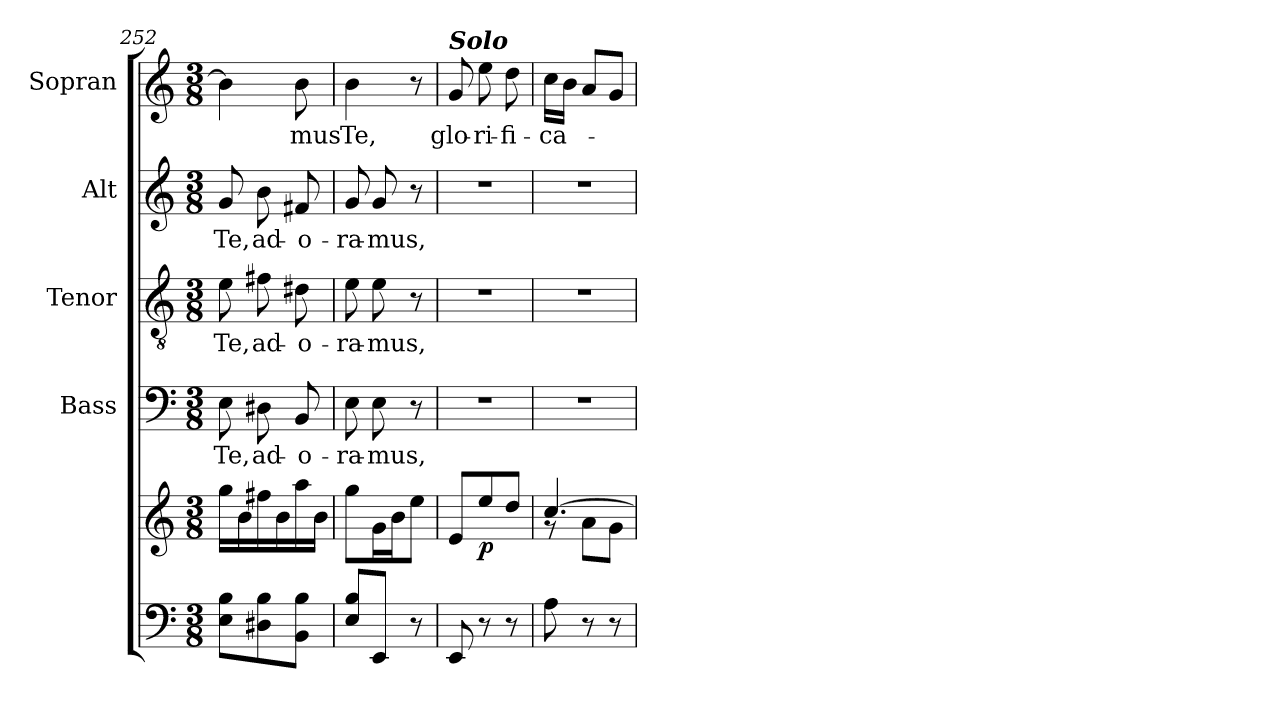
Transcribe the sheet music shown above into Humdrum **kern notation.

**kern	**kern	**dynam	**kern	**text	**kern	**text	**kern	**text	**kern	**text
*part5	*part5	*part5	*part4	*part4	*part3	*part3	*part2	*part2	*part1	*part1
*staff6	*staff5	*staff5/6	*staff4	*staff4	*staff3	*staff3	*staff2	*staff2	*staff1	*staff1
*	*	*	*I"Bass	*	*I"Tenor	*	*I"Alt	*	*I"Sopran	*
*	*	*	*I'B.	*	*I'T.	*	*I'A.	*	*I'S.	*
*clefF4	*clefG2	*	*clefF4	*	*clefGv2	*	*clefG2	*	*clefG2	*
*k[]	*k[]	*	*k[]	*	*k[]	*	*k[]	*	*k[]	*
*C:	*C:	*	*C:	*	*C:	*	*C:	*	*C:	*
*M3/8	*M3/8	*	*M3/8	*	*M3/8	*	*M3/8	*	*M3/8	*
=252	=252	=252	=252	=252	=252	=252	=252	=252	=252	=252
!	!	!	!	!LO:LY:b	!	!LO:LY:b	!	!LO:LY:b	!	!
8E\ 8B\L	16gg\LL	.	8E\	Te,	8e\	Te,	8g/	Te,	4b\]	.
.	16b\	.	.	.	.	.	.	.	.	.
!	!	!	!	!LO:LY:b	!	!LO:LY:b	!	!LO:LY:b	!	!
8D#X\ 8B\	16ff#X\	.	8D#X\	ad-	8f#X\	ad-	8b\	ad-	.	.
.	16b\	.	.	.	.	.	.	.	.	.
!	!	!	!	!LO:LY:b	!	!LO:LY:b	!	!LO:LY:b	!	!LO:LY:b
8BB\ 8B\J	16aa\	.	8BB/	-o-	8d#X\	-o-	8f#X/	-o-	8b\	-mus
.	16b\JJ	.	.	.	.	.	.	.	.	.
=253	=253	=253	=253	=253	=253	=253	=253	=253	=253	=253
!	!	!	!	!LO:LY:b	!	!LO:LY:b	!	!LO:LY:b	!	!LO:LY:b
8E/ 8B/L	8gg\L	.	8E\	-ra-	8e\	-ra-	8g/	-ra-	4b\	Te,
!	!	!	!	!LO:LY:b	!	!LO:LY:b	!	!LO:LY:b	!	!
8EE/J	16g\L	.	8E\	-mus,	8e\	-mus,	8g/	-mus,	.	.
.	16b\J	.	.	.	.	.	.	.	.	.
8r	8ee\J	.	8r	.	8r	.	8r	.	8r	.
=254	=254	=254	=254	=254	=254	=254	=254	=254	=254	=254
!	!	!	!	!	!	!	!	!	!LO:TX:a:Bi:t=Solo	!
!	!	!	!	!	!	!	!	!	!	!LO:LY:b
8EE/	8e/L	.	4.r	.	4.r	.	4.r	.	8g/	glo-
!	!	!LO:DY:b	!	!	!	!	!	!	!	!LO:LY:b
8r	8ee/	p	.	.	.	.	.	.	8ee\	-ri-
!	!	!	!	!	!	!	!	!	!	!LO:LY:b
8r	8dd/J	.	.	.	.	.	.	.	8dd\	-fi-
=255	=255	=255	=255	=255	=255	=255	=255	=255	=255	=255
*	*^	*	*	*	*	*	*	*	*	*
!	!	!	!	!	!	!	!	!	!	!	!LO:LY:b
8A\	[>4.cc/	8rf	.	4.r	.	4.r	.	4.r	.	16cc\LL	-ca-
.	.	.	.	.	.	.	.	.	.	16b\JJ	.
8r	.	8a\L	.	.	.	.	.	.	.	8a/L	.
8r	.	8g\J	.	.	.	.	.	.	.	8g/J	.
*	*v	*v	*	*	*	*	*	*	*	*	*
=	=	=	=	=	=	=	=	=	=	=
*-	*-	*-	*-	*-	*-	*-	*-	*-	*-	*-
